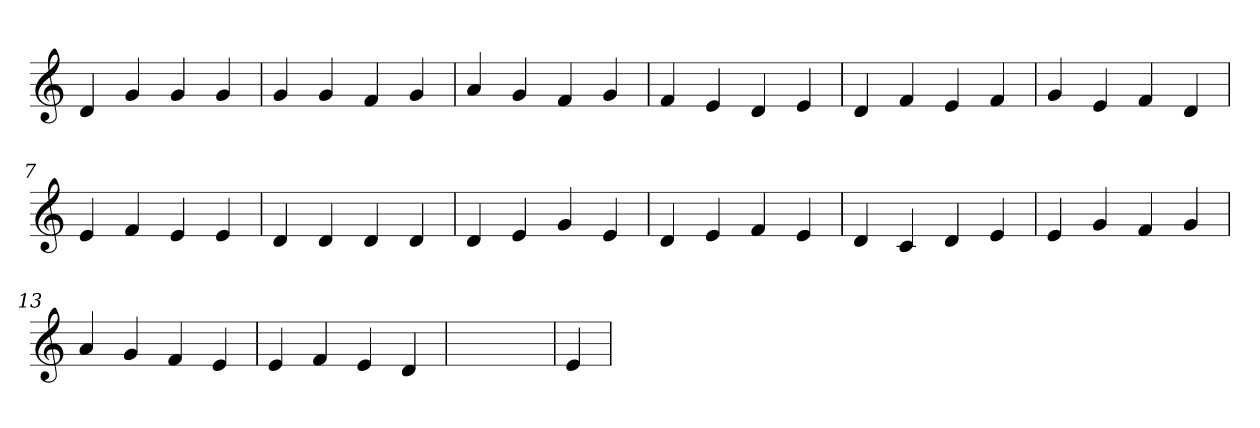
**kern
*part1
*staff1
*clefG2
=1
4d
4g
4g
4g
=2
4g
4g
4f
4g
=3
4a
4g
4f
4g
=4
4f
4e
4d
4e
=5
4d
4f
4e
4f
=6
4g
4e
4f
4d
=7
4e
4f
4e
4e
=8
4d
4d
4d
4d
=9
4d
4e
4g
4e
=10
4d
4e
4f
4e
=11
4d
4c
4d
4e
=12
4e
4g
4f
4g
=13
4a
4g
4f
4e
=14
4e
4f
4e
4d
=15
1ryy
=15
4e
=
*-
